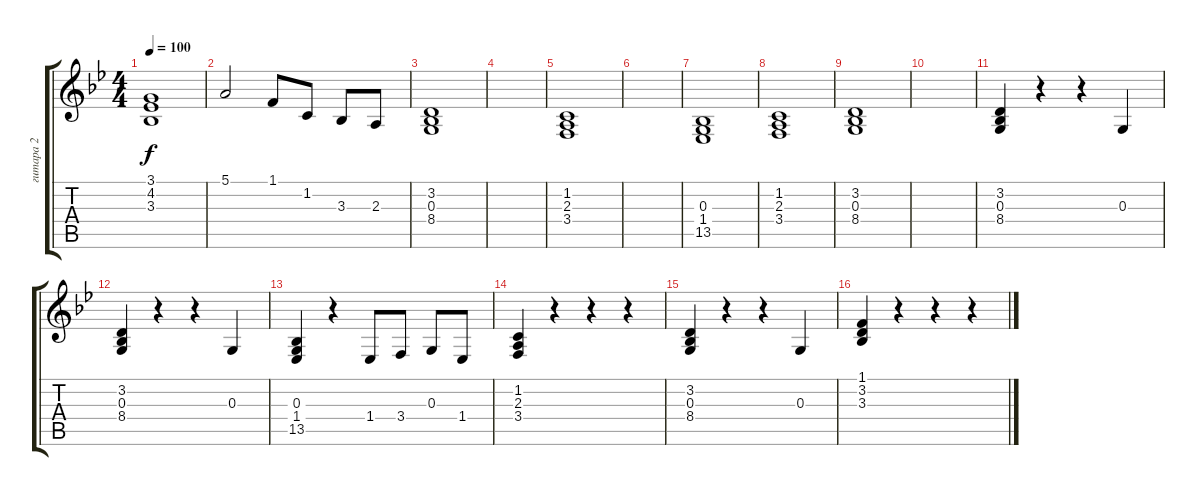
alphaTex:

\track ("гитара 2" "гитара 2") {instrument stringensemble1}
\staff {score tabs}
\tuning (E4 B3 G3 D3 A2 E2) {hide}
\ts (4 4)
\tempo 100
\clef g2
\ks gminor
(3.1 4.2 3.3).1{dy f} |
5.1.2 1.1.8 1.2.8 3.3.8 2.3.8 |
(3.2 0.3 8.4).1 |
|
(1.2 2.3 3.4).1 |
|
(0.3 1.4 13.5).1 |
(1.2 2.3 3.4).1 |
(3.2 0.3 8.4).1 |
|
(3.2 0.3 8.4).4 r.4 r.4 0.3.4 |
(3.2 0.3 8.4).4 r.4 r.4 0.3.4 |
(0.3 1.4 13.5).4 r.4 1.4.8 3.4.8 0.3.8 1.4.8 |
(1.2 2.3 3.4).4 r.4 r.4 r.4 |
(3.2 0.3 8.4).4 r.4 r.4 0.3.4 |
(1.1 3.2 3.3).4 r.4 r.4 r.4
